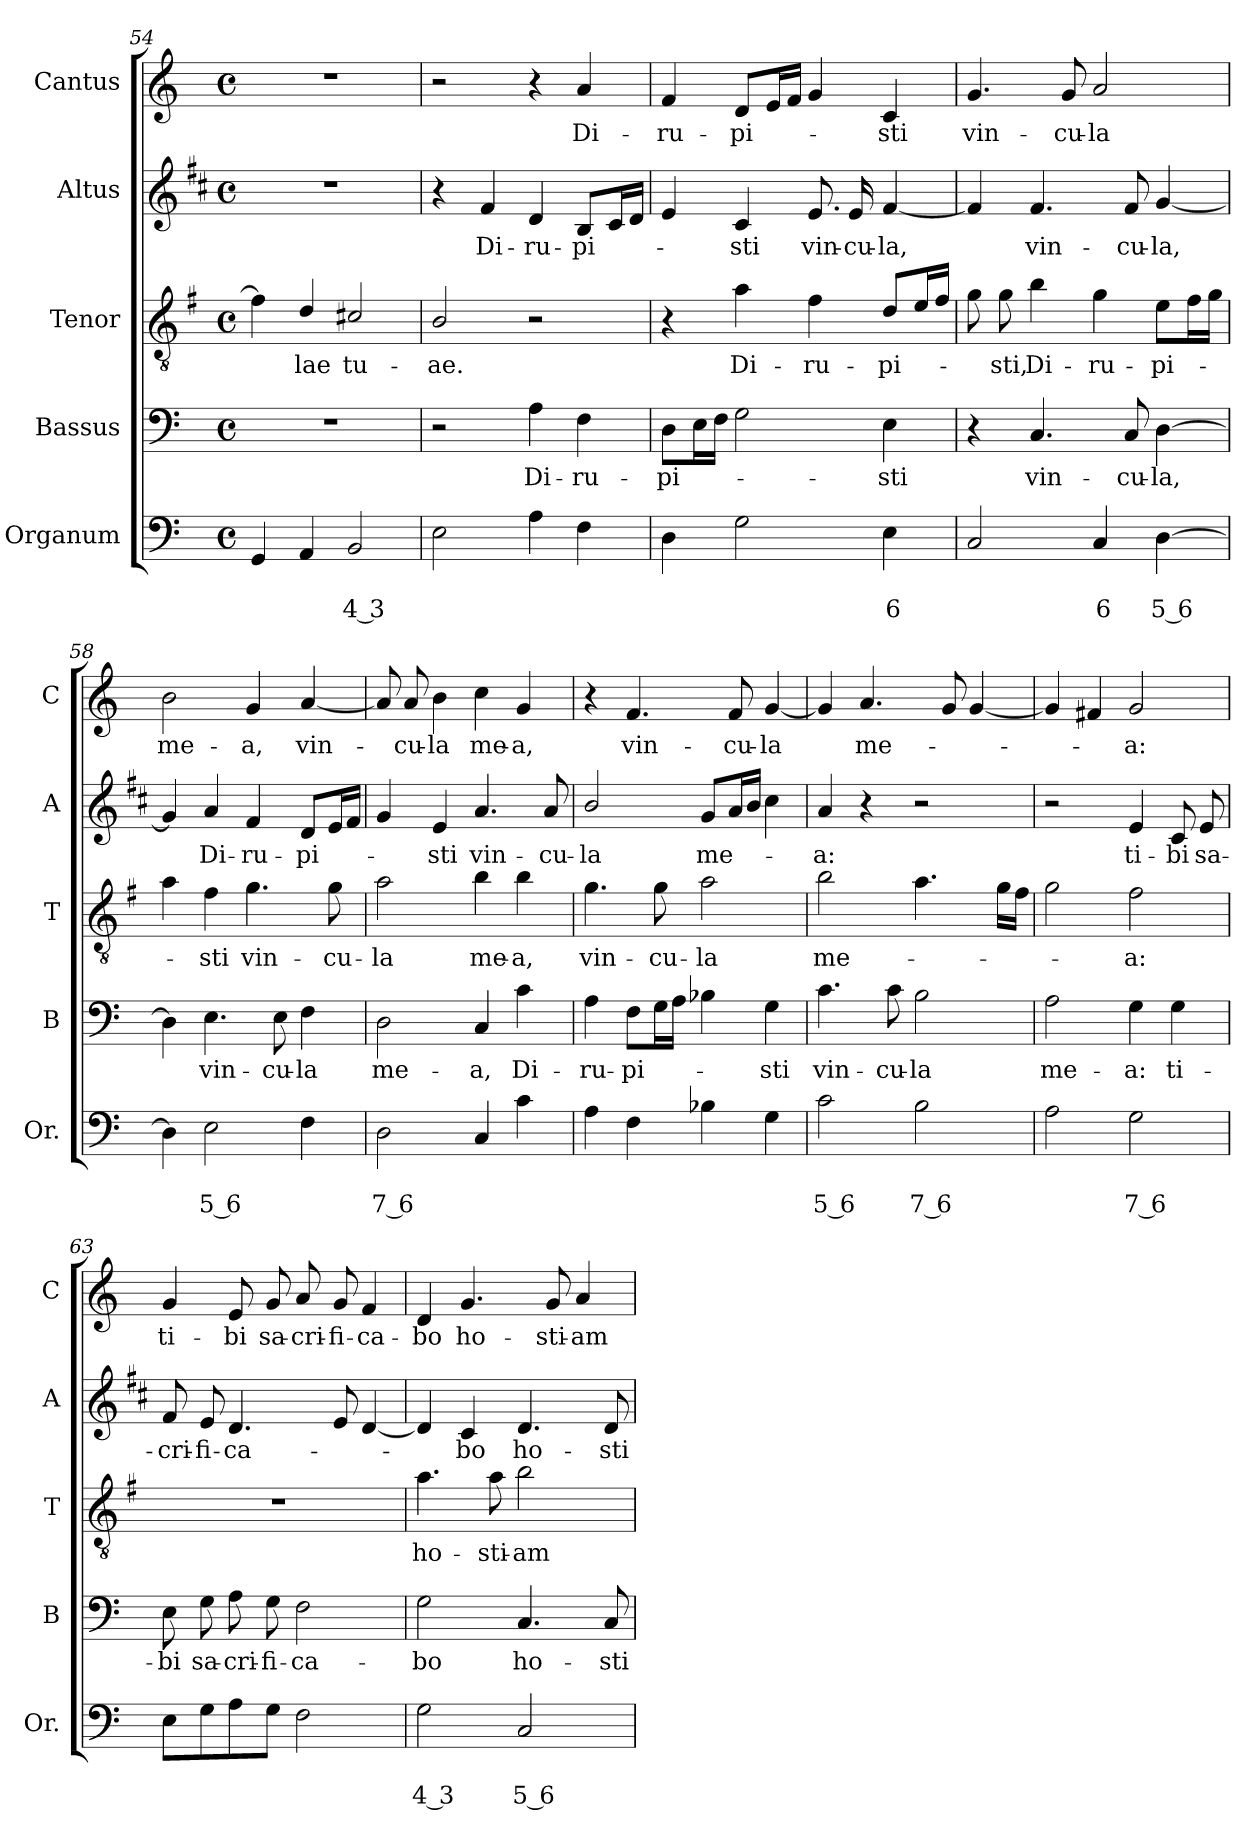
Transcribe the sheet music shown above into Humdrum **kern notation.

**kern	**text	**text	**kern	**text	**kern	**text	**kern	**text	**kern	**text
*part5	*part5	*part5	*part4	*part4	*part3	*part3	*part2	*part2	*part1	*part1
*staff5	*staff5	*staff5	*staff4	*staff4	*staff3	*staff3	*staff2	*staff2	*staff1	*staff1
*I"Organum	*	*	*I"Bassus	*	*I"Tenor	*	*I"Altus	*	*I"Cantus	*
*I'Or.	*	*	*I'B	*	*I'T	*	*I'A	*	*I'C	*
!!LO:LB:g=z
*clefF4	*	*	*clefF4	*	*clefGv2	*	*clefG2	*	*clefG2	*
*	*	*	*	*	*ITrd4c7	*	*ITrd1c2	*	*	*
*k[]	*	*	*k[]	*	*k[]	*	*k[]	*	*k[]	*
*C:	*	*	*C:	*	*C:	*	*C:	*	*C:	*
*M4/4	*	*	*M4/4	*	*M4/4	*	*M4/4	*	*M4/4	*
*met(c)	*	*	*met(c)	*	*met(c)	*	*met(c)	*	*met(c)	*
=54	=54	=54	=54	=54	=54	=54	=54	=54	=54	=54
4GG/	.	.	1r	.	4B\]	.	1r	.	1r	.
!	!	!	!	!	!	!LO:LY:b	!	!	!	!
4AA/	.	.	.	.	4G/	-lae	.	.	.	.
!	!	!LO:LY:b	!	!	!	!LO:LY:b	!	!	!	!
2BB/	.	4 3	.	.	2F#X/	tu-	.	.	.	.
=55	=55	=55	=55	=55	=55	=55	=55	=55	=55	=55
!	!	!	!	!	!	!LO:LY:b	!	!	!	!
2E\	.	.	2r	.	2E/	-ae.	4r	.	2r	.
!	!	!	!	!	!	!	!	!LO:LY:b	!	!
.	.	.	.	.	.	.	4e/	Di-	.	.
!	!	!	!	!LO:LY:b	!	!	!	!LO:LY:b	!	!
4A\	.	.	4A\	Di-	2r	.	4c/	-ru-	4r	.
!	!	!	!	!LO:LY:b	!	!	!	!LO:LY:b	!	!LO:LY:b
4F\	.	.	4F\	-ru-	.	.	8A/L	-pi-	4a/	Di-
.	.	.	.	.	.	.	16B/L	.	.	.
.	.	.	.	.	.	.	16c/JJ	.	.	.
=56	=56	=56	=56	=56	=56	=56	=56	=56	=56	=56
!	!	!	!	!LO:LY:b	!	!	!	!	!	!LO:LY:b
4D\	.	.	8D\L	-pi-	4r	.	4d/	.	4f/	-ru-
.	.	.	16E\L	.	.	.	.	.	.	.
.	.	.	16F\JJ	.	.	.	.	.	.	.
!	!	!	!	!	!	!LO:LY:b	!	!LO:LY:b	!	!LO:LY:b
2G\	.	.	2G\	.	4d\	Di-	4B/	-sti	8d/L	-pi-
.	.	.	.	.	.	.	.	.	16e/L	.
.	.	.	.	.	.	.	.	.	16f/JJ	.
!	!	!	!	!	!	!LO:LY:b	!	!LO:LY:b	!	!
.	.	.	.	.	4B\	-ru-	8.d/	vin-	4g/	.
!	!	!	!	!	!	!	!	!LO:LY:b	!	!
.	.	.	.	.	.	.	16d/	-cu-	.	.
!	!	!LO:LY:b	!	!LO:LY:b	!	!LO:LY:b	!	!LO:LY:b	!	!LO:LY:b
4E\	.	6	4E\	-sti	8G/L	-pi-	[4e/	-la,	4c/	-sti
.	.	.	.	.	16A/L	.	.	.	.	.
.	.	.	.	.	16B/JJ	.	.	.	.	.
=57	=57	=57	=57	=57	=57	=57	=57	=57	=57	=57
!	!	!	!	!	!	!	!	!	!	!LO:LY:b
2C/	.	.	4r	.	8c\	.	4e/]	.	4.g/	vin-
!	!	!	!	!	!	!LO:LY:b	!	!	!	!
.	.	.	.	.	8c\	-sti,	.	.	.	.
!	!	!	!	!LO:LY:b	!	!LO:LY:b	!	!LO:LY:b	!	!
.	.	.	4.C/	vin-	4e\	Di-	4.e/	vin-	.	.
!	!	!	!	!	!	!	!	!	!	!LO:LY:b
.	.	.	.	.	.	.	.	.	8g/	-cu-
!	!	!LO:LY:b	!	!	!	!LO:LY:b	!	!	!	!LO:LY:b
4C/	.	6	.	.	4c\	-ru-	.	.	2a/	-la
!	!	!	!	!LO:LY:b	!	!	!	!LO:LY:b	!	!
.	.	.	8C/	-cu-	.	.	8e/	-cu-	.	.
!	!	!LO:LY:b	!	!LO:LY:b	!	!LO:LY:b	!	!LO:LY:b	!	!
[4D\	.	5 6	[4D\	-la,	8A\L	-pi-	[4f/	-la,	.	.
.	.	.	.	.	16B\L	.	.	.	.	.
.	.	.	.	.	16c\JJ	.	.	.	.	.
=58	=58	=58	=58	=58	=58	=58	=58	=58	=58	=58
!	!	!	!	!	!	!	!	!	!	!LO:LY:b
4D\]	.	.	4D\]	.	4d\	.	4f/]	.	2b\	me-
!	!	!LO:LY:b	!	!LO:LY:b	!	!LO:LY:b	!	!LO:LY:b	!	!
2E\	.	5 6	4.E\	vin-	4B\	-sti	4g/	Di-	.	.
!	!	!	!	!	!	!LO:LY:b	!	!LO:LY:b	!	!LO:LY:b
.	.	.	.	.	4.c\	vin-	4e/	-ru-	4g/	-a,
!	!	!	!	!LO:LY:b	!	!	!	!	!	!
.	.	.	8E\	-cu-	.	.	.	.	.	.
!	!	!	!	!LO:LY:b	!	!	!	!LO:LY:b	!	!LO:LY:b
4F\	.	.	4F\	-la	.	.	8c/L	-pi-	[4a/	vin-
!	!	!	!	!	!	!LO:LY:b	!	!	!	!
.	.	.	.	.	8c\	-cu-	16d/L	.	.	.
.	.	.	.	.	.	.	16e/JJ	.	.	.
=59	=59	=59	=59	=59	=59	=59	=59	=59	=59	=59
!	!	!LO:LY:b	!	!LO:LY:b	!	!LO:LY:b	!	!	!	!
2D\	.	7 6	2D\	me-	2d\	-la	4f/	.	8a/]	.
!	!	!	!	!	!	!	!	!	!	!LO:LY:b
.	.	.	.	.	.	.	.	.	8a/	-cu-
!	!	!	!	!	!	!	!	!LO:LY:b	!	!LO:LY:b
.	.	.	.	.	.	.	4d/	-sti	4b\	-la
!	!	!	!	!LO:LY:b	!	!LO:LY:b	!	!LO:LY:b	!	!LO:LY:b
4C/	.	.	4C/	-a,	4e\	me-	4.g/	vin-	4cc\	me-
!	!	!	!	!LO:LY:b	!	!LO:LY:b	!	!	!	!LO:LY:b
4c\	.	.	4c\	Di-	4e\	-a,	.	.	4g/	-a,
!	!	!	!	!	!	!	!	!LO:LY:b	!	!
.	.	.	.	.	.	.	8g/	-cu-	.	.
!!LO:LB:g=z
=60	=60	=60	=60	=60	=60	=60	=60	=60	=60	=60
!	!	!	!	!LO:LY:b	!	!LO:LY:b	!	!LO:LY:b	!	!
4A\	.	.	4A\	-ru-	4.c\	vin-	2a/	-la	4r	.
!	!	!	!	!LO:LY:b	!	!	!	!	!	!LO:LY:b
4F\	.	.	8F\L	-pi-	.	.	.	.	4.f/	vin-
!	!	!	!	!	!	!LO:LY:b	!	!	!	!
.	.	.	16G\L	.	8c\	-cu-	.	.	.	.
.	.	.	16A\JJ	.	.	.	.	.	.	.
!	!	!	!	!	!	!LO:LY:b	!	!LO:LY:b	!	!
4B-X\	.	.	4B-X\	.	2d\	-la	8f/L	me-	.	.
!	!	!	!	!	!	!	!	!	!	!LO:LY:b
.	.	.	.	.	.	.	16g/L	.	8f/	-cu-
.	.	.	.	.	.	.	16a/JJ	.	.	.
!	!	!	!	!LO:LY:b	!	!	!	!	!	!LO:LY:b
4G\	.	.	4G\	-sti	.	.	4b\	.	[4g/	-la
=61	=61	=61	=61	=61	=61	=61	=61	=61	=61	=61
!	!	!LO:LY:b	!	!LO:LY:b	!	!LO:LY:b	!	!LO:LY:b	!	!
2c\	.	5 6	4.c\	vin-	2e\	me-	4g/	-a:	4g/]	.
!	!	!	!	!	!	!	!	!	!	!LO:LY:b
.	.	.	.	.	.	.	4r	.	4.a/	me-
!	!	!	!	!LO:LY:b	!	!	!	!	!	!
.	.	.	8c\	-cu-	.	.	.	.	.	.
!	!	!LO:LY:b	!	!LO:LY:b	!	!	!	!	!	!
2B\	.	7 6	2B\	-la	4.d\	.	2r	.	.	.
.	.	.	.	.	.	.	.	.	8g/	.
.	.	.	.	.	.	.	.	.	[4g/	.
.	.	.	.	.	16c\LL	.	.	.	.	.
.	.	.	.	.	16B\JJ	.	.	.	.	.
=62	=62	=62	=62	=62	=62	=62	=62	=62	=62	=62
!	!	!	!	!LO:LY:b	!	!	!	!	!	!
2A\	.	.	2A\	me-	2c\	.	2r	.	4g/]	.
.	.	.	.	.	.	.	.	.	4f#X/	.
!	!	!LO:LY:b	!	!LO:LY:b	!	!LO:LY:b	!	!LO:LY:b	!	!LO:LY:b
2G\	.	7 6	4G\	-a:	2B\	-a:	4d/	ti-	2g/	-a:
!	!	!	!	!LO:LY:b	!	!	!	!LO:LY:b	!	!
.	.	.	4G\	ti-	.	.	8B/	-bi	.	.
!	!	!	!	!	!	!	!	!LO:LY:b	!	!
.	.	.	.	.	.	.	8d/	sa-	.	.
=63	=63	=63	=63	=63	=63	=63	=63	=63	=63	=63
!	!	!	!	!LO:LY:b	!	!	!	!LO:LY:b	!	!LO:LY:b
8E\L	.	.	8E\	-bi	1r	.	8e/	-cri-	4g/	ti-
!	!	!	!	!LO:LY:b	!	!	!	!LO:LY:b	!	!
8G\	.	.	8G\	sa-	.	.	8d/	-fi-	.	.
!	!	!	!	!LO:LY:b	!	!	!	!LO:LY:b	!	!LO:LY:b
8A\	.	.	8A\	-cri-	.	.	4.c/	-ca-	8e/	-bi
!	!	!	!	!LO:LY:b	!	!	!	!	!	!LO:LY:b
8G\J	.	.	8G\	-fi-	.	.	.	.	8g/	sa-
!	!	!	!	!LO:LY:b	!	!	!	!	!	!LO:LY:b
2F\	.	.	2F\	-ca-	.	.	.	.	8a/	-cri-
!	!	!	!	!	!	!	!	!	!	!LO:LY:b
.	.	.	.	.	.	.	8d/	.	8g/	-fi-
!	!	!	!	!	!	!	!	!	!	!LO:LY:b
.	.	.	.	.	.	.	[4c/	.	4f/	-ca-
=64	=64	=64	=64	=64	=64	=64	=64	=64	=64	=64
!	!	!LO:LY:b	!	!LO:LY:b	!	!LO:LY:b	!	!	!	!LO:LY:b
2G\	.	4 3	2G\	-bo	4.d\	ho-	4c/]	.	4d/	-bo
!	!	!	!	!	!	!	!	!LO:LY:b	!	!LO:LY:b
.	.	.	.	.	.	.	4B/	-bo	4.g/	ho-
!	!	!	!	!	!	!LO:LY:b	!	!	!	!
.	.	.	.	.	8d\	-sti-	.	.	.	.
!	!	!LO:LY:b	!	!LO:LY:b	!	!LO:LY:b	!	!LO:LY:b	!	!
2C/	.	5 6	4.C/	ho-	2e\	-am	4.c/	ho-	.	.
!	!	!	!	!	!	!	!	!	!	!LO:LY:b
.	.	.	.	.	.	.	.	.	8g/	-sti-
!	!	!	!	!	!	!	!	!	!	!LO:LY:b
.	.	.	.	.	.	.	.	.	4a/	-am
!	!	!	!	!LO:LY:b	!	!	!	!LO:LY:b	!	!
.	.	.	8C/	-sti-	.	.	8c/	-sti-	.	.
=	=	=	=	=	=	=	=	=	=	=
*-	*-	*-	*-	*-	*-	*-	*-	*-	*-	*-
